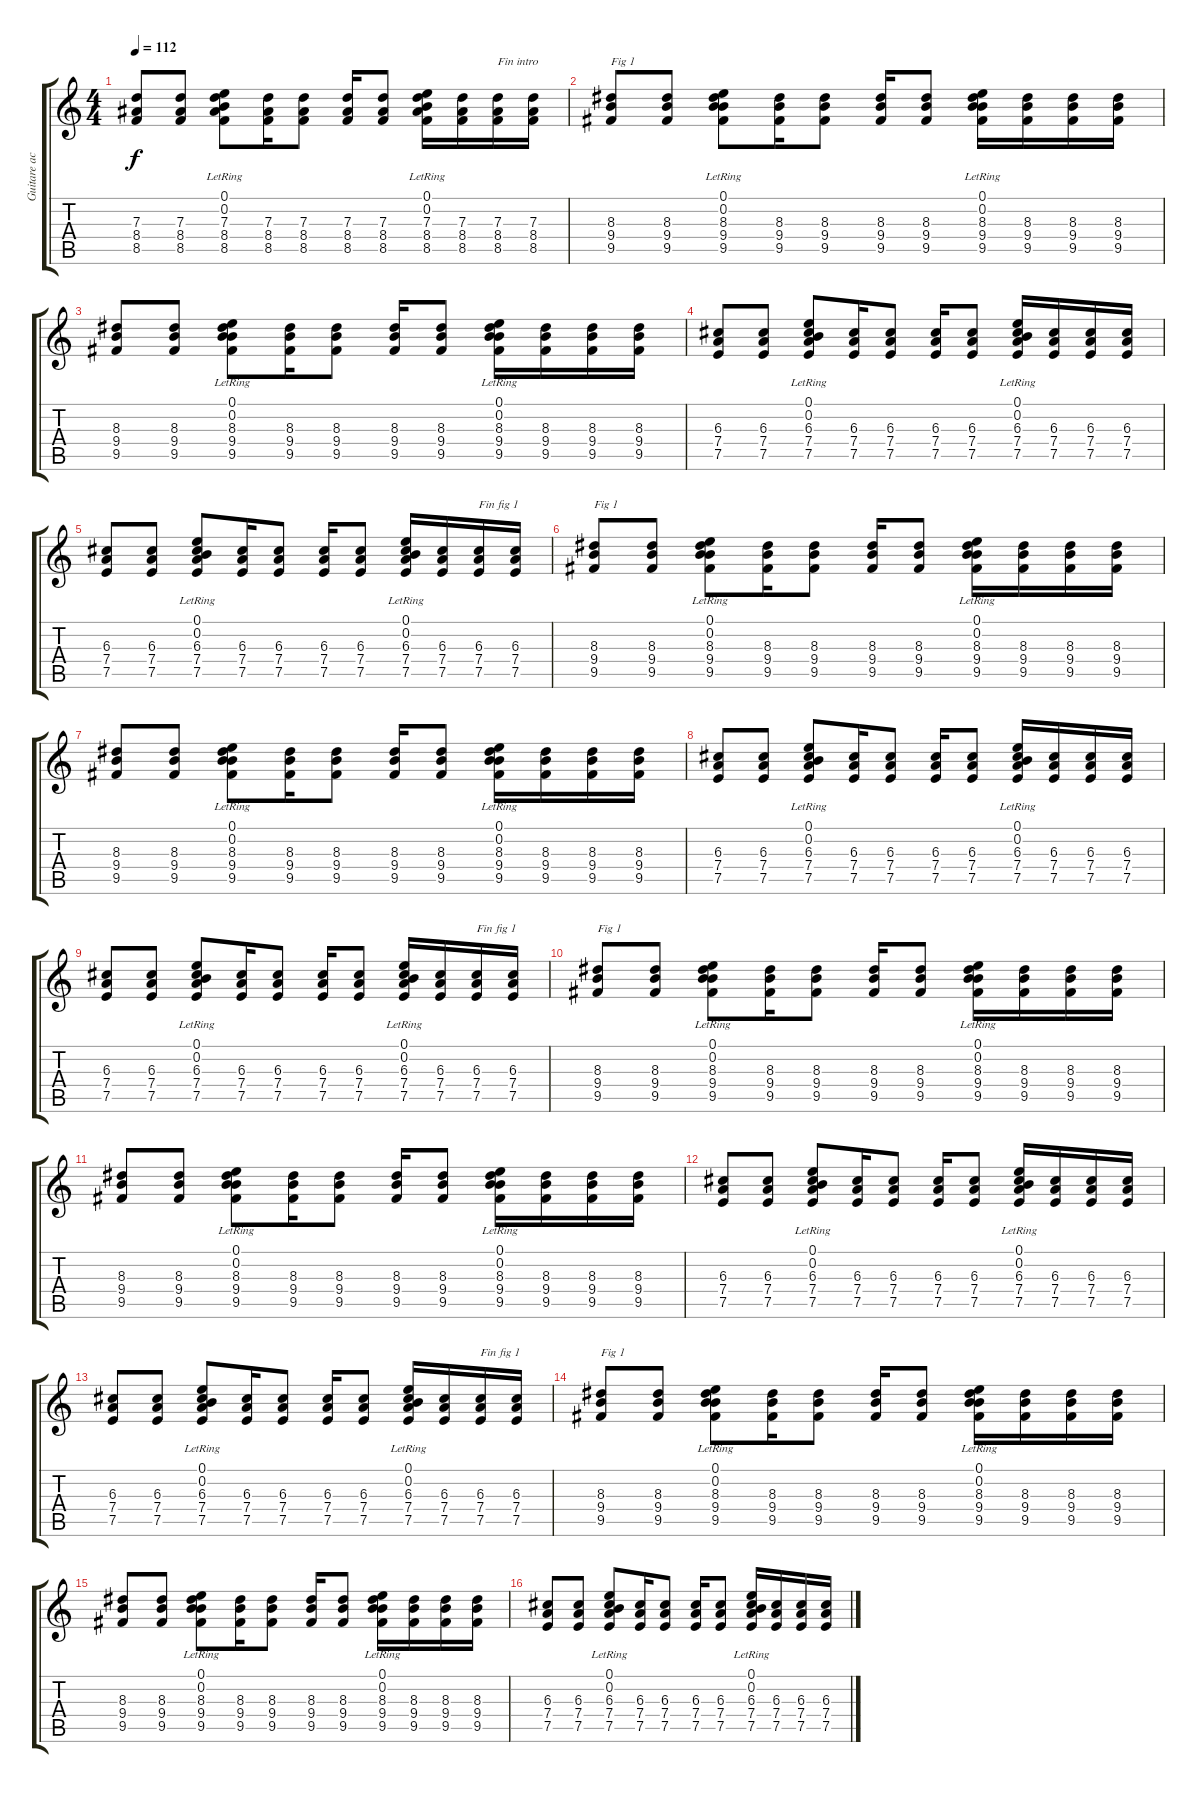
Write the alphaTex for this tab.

\track ("Guitare acou 3 " "Guitare ac") {instrument acousticguitarsteel}
\staff {score tabs}
\tuning (E4 B3 G3 D3 A2 E2) {hide}
\ts (4 4)
\tempo 112
\clef g2
\ks c
(7.3 8.4 8.5).8{dy f} (7.3 8.4 8.5).8 (0.1{lr} 0.2{lr} 7.3 8.4 8.5).8 (7.3 8.4 8.5).16 (7.3 8.4 8.5).8 (7.3 8.4 8.5).16 (7.3 8.4 8.5).8 (0.1{lr} 0.2{lr} 7.3 8.4 8.5).16 (7.3 8.4 8.5).16 (7.3 8.4 8.5).16{txt "Fin intro"} (7.3 8.4 8.5).16 |
(8.3 9.4 9.5).8{txt "Fig 1"} (8.3 9.4 9.5).8 (0.1{lr} 0.2{lr} 8.3 9.4 9.5).8 (8.3 9.4 9.5).16 (8.3 9.4 9.5).8 (8.3 9.4 9.5).16 (8.3 9.4 9.5).8 (0.1{lr} 0.2{lr} 8.3 9.4 9.5).16 (8.3 9.4 9.5).16 (8.3 9.4 9.5).16 (8.3 9.4 9.5).16 |
(8.3 9.4 9.5).8 (8.3 9.4 9.5).8 (0.1{lr} 0.2{lr} 8.3 9.4 9.5).8 (8.3 9.4 9.5).16 (8.3 9.4 9.5).8 (8.3 9.4 9.5).16 (8.3 9.4 9.5).8 (0.1{lr} 0.2{lr} 8.3 9.4 9.5).16 (8.3 9.4 9.5).16 (8.3 9.4 9.5).16 (8.3 9.4 9.5).16 |
(6.3 7.4 7.5).8 (6.3 7.4 7.5).8 (0.1{lr} 0.2{lr} 6.3 7.4 7.5).8 (6.3 7.4 7.5).16 (6.3 7.4 7.5).8 (6.3 7.4 7.5).16 (6.3 7.4 7.5).8 (0.1{lr} 0.2{lr} 6.3 7.4 7.5).16 (6.3 7.4 7.5).16 (6.3 7.4 7.5).16 (6.3 7.4 7.5).16 |
(6.3 7.4 7.5).8 (6.3 7.4 7.5).8 (0.1{lr} 0.2{lr} 6.3 7.4 7.5).8 (6.3 7.4 7.5).16 (6.3 7.4 7.5).8 (6.3 7.4 7.5).16 (6.3 7.4 7.5).8 (0.1{lr} 0.2{lr} 6.3 7.4 7.5).16 (6.3 7.4 7.5).16 (6.3 7.4 7.5).16{txt "Fin fig 1"} (6.3 7.4 7.5).16 |
(8.3 9.4 9.5).8{txt "Fig 1"} (8.3 9.4 9.5).8 (0.1{lr} 0.2{lr} 8.3 9.4 9.5).8 (8.3 9.4 9.5).16 (8.3 9.4 9.5).8 (8.3 9.4 9.5).16 (8.3 9.4 9.5).8 (0.1{lr} 0.2{lr} 8.3 9.4 9.5).16 (8.3 9.4 9.5).16 (8.3 9.4 9.5).16 (8.3 9.4 9.5).16 |
(8.3 9.4 9.5).8 (8.3 9.4 9.5).8 (0.1{lr} 0.2{lr} 8.3 9.4 9.5).8 (8.3 9.4 9.5).16 (8.3 9.4 9.5).8 (8.3 9.4 9.5).16 (8.3 9.4 9.5).8 (0.1{lr} 0.2{lr} 8.3 9.4 9.5).16 (8.3 9.4 9.5).16 (8.3 9.4 9.5).16 (8.3 9.4 9.5).16 |
(6.3 7.4 7.5).8 (6.3 7.4 7.5).8 (0.1{lr} 0.2{lr} 6.3 7.4 7.5).8 (6.3 7.4 7.5).16 (6.3 7.4 7.5).8 (6.3 7.4 7.5).16 (6.3 7.4 7.5).8 (0.1{lr} 0.2{lr} 6.3 7.4 7.5).16 (6.3 7.4 7.5).16 (6.3 7.4 7.5).16 (6.3 7.4 7.5).16 |
(6.3 7.4 7.5).8 (6.3 7.4 7.5).8 (0.1{lr} 0.2{lr} 6.3 7.4 7.5).8 (6.3 7.4 7.5).16 (6.3 7.4 7.5).8 (6.3 7.4 7.5).16 (6.3 7.4 7.5).8 (0.1{lr} 0.2{lr} 6.3 7.4 7.5).16 (6.3 7.4 7.5).16 (6.3 7.4 7.5).16{txt "Fin fig 1"} (6.3 7.4 7.5).16 |
(8.3 9.4 9.5).8{txt "Fig 1"} (8.3 9.4 9.5).8 (0.1{lr} 0.2{lr} 8.3 9.4 9.5).8 (8.3 9.4 9.5).16 (8.3 9.4 9.5).8 (8.3 9.4 9.5).16 (8.3 9.4 9.5).8 (0.1{lr} 0.2{lr} 8.3 9.4 9.5).16 (8.3 9.4 9.5).16 (8.3 9.4 9.5).16 (8.3 9.4 9.5).16 |
(8.3 9.4 9.5).8 (8.3 9.4 9.5).8 (0.1{lr} 0.2{lr} 8.3 9.4 9.5).8 (8.3 9.4 9.5).16 (8.3 9.4 9.5).8 (8.3 9.4 9.5).16 (8.3 9.4 9.5).8 (0.1{lr} 0.2{lr} 8.3 9.4 9.5).16 (8.3 9.4 9.5).16 (8.3 9.4 9.5).16 (8.3 9.4 9.5).16 |
(6.3 7.4 7.5).8 (6.3 7.4 7.5).8 (0.1{lr} 0.2{lr} 6.3 7.4 7.5).8 (6.3 7.4 7.5).16 (6.3 7.4 7.5).8 (6.3 7.4 7.5).16 (6.3 7.4 7.5).8 (0.1{lr} 0.2{lr} 6.3 7.4 7.5).16 (6.3 7.4 7.5).16 (6.3 7.4 7.5).16 (6.3 7.4 7.5).16 |
(6.3 7.4 7.5).8 (6.3 7.4 7.5).8 (0.1{lr} 0.2{lr} 6.3 7.4 7.5).8 (6.3 7.4 7.5).16 (6.3 7.4 7.5).8 (6.3 7.4 7.5).16 (6.3 7.4 7.5).8 (0.1{lr} 0.2{lr} 6.3 7.4 7.5).16 (6.3 7.4 7.5).16 (6.3 7.4 7.5).16{txt "Fin fig 1"} (6.3 7.4 7.5).16 |
(8.3 9.4 9.5).8{txt "Fig 1"} (8.3 9.4 9.5).8 (0.1{lr} 0.2{lr} 8.3 9.4 9.5).8 (8.3 9.4 9.5).16 (8.3 9.4 9.5).8 (8.3 9.4 9.5).16 (8.3 9.4 9.5).8 (0.1{lr} 0.2{lr} 8.3 9.4 9.5).16 (8.3 9.4 9.5).16 (8.3 9.4 9.5).16 (8.3 9.4 9.5).16 |
(8.3 9.4 9.5).8 (8.3 9.4 9.5).8 (0.1{lr} 0.2{lr} 8.3 9.4 9.5).8 (8.3 9.4 9.5).16 (8.3 9.4 9.5).8 (8.3 9.4 9.5).16 (8.3 9.4 9.5).8 (0.1{lr} 0.2{lr} 8.3 9.4 9.5).16 (8.3 9.4 9.5).16 (8.3 9.4 9.5).16 (8.3 9.4 9.5).16 |
(6.3 7.4 7.5).8 (6.3 7.4 7.5).8 (0.1{lr} 0.2{lr} 6.3 7.4 7.5).8 (6.3 7.4 7.5).16 (6.3 7.4 7.5).8 (6.3 7.4 7.5).16 (6.3 7.4 7.5).8 (0.1{lr} 0.2{lr} 6.3 7.4 7.5).16 (6.3 7.4 7.5).16 (6.3 7.4 7.5).16 (6.3 7.4 7.5).16
